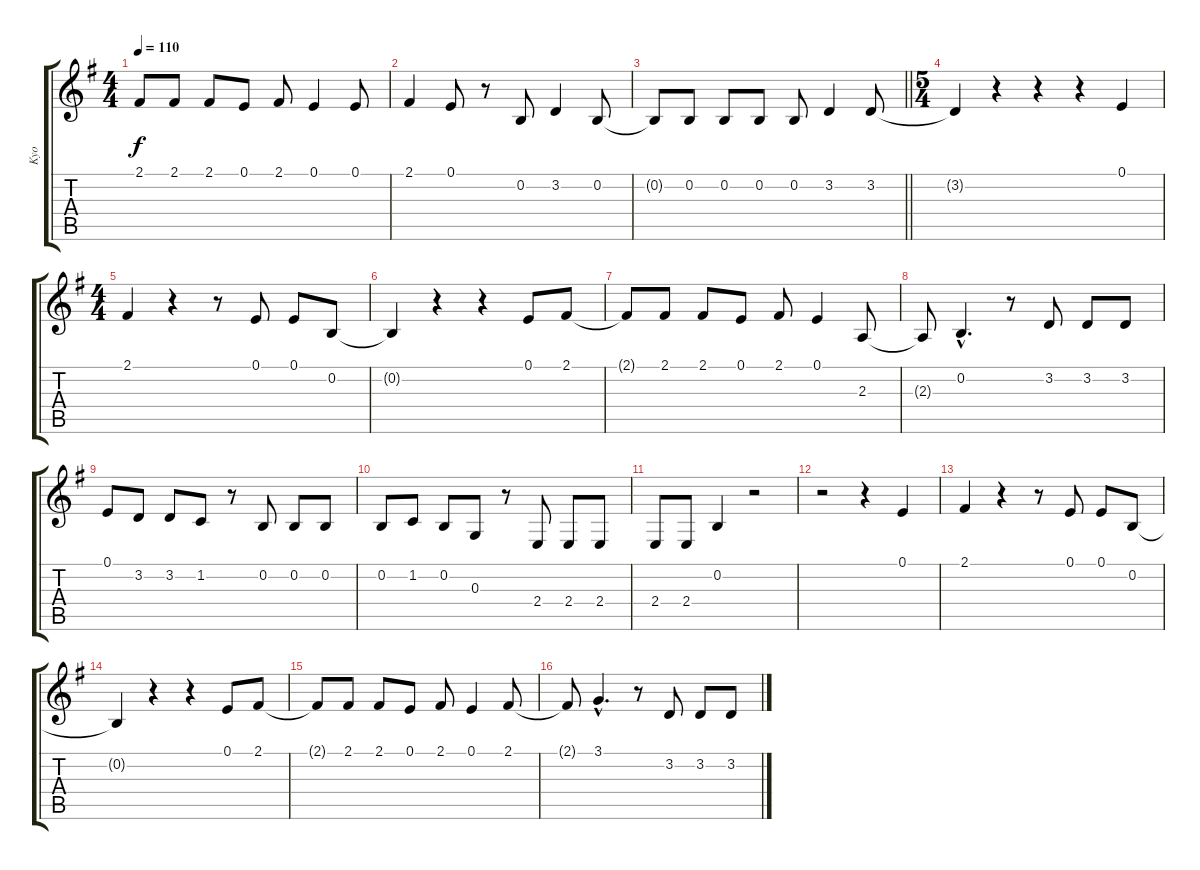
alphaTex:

\track ("Kyo" "Kyo") {instrument clarinet}
\staff {score tabs}
\tuning (E4 B3 G3 D3 A2 E2) {hide}
\ts (4 4)
\tempo 110
\clef g2
\ks g
2.1.8{dy f} 2.1.8 2.1.8 0.1.8 2.1.8 0.1.4 0.1.8 |
2.1.4 0.1.8 r.8 0.2.8 3.2.4 0.2.8 |
\barLineRight lightlight
0.2{t}.8 0.2.8 0.2.8 0.2.8 0.2.8 3.2.4 3.2.8 |
\ts (5 4)
3.2{t}.4 r.4 r.4 r.4 0.1.4 |
\ts (4 4)
2.1.4 r.4 r.8 0.1.8 0.1.8 0.2.8 |
0.2{t}.4 r.4 r.4 0.1.8 2.1.8 |
2.1{t}.8 2.1.8 2.1.8 0.1.8 2.1.8 0.1.4 2.3.8 |
2.3{t}.8 0.2{hac}.4{d} r.8 3.2.8 3.2.8 3.2.8 |
0.1.8 3.2.8 3.2.8 1.2.8 r.8 0.2.8 0.2.8 0.2.8 |
0.2.8 1.2.8 0.2.8 0.3.8 r.8 2.4.8 2.4.8 2.4.8 |
2.4.8 2.4.8 0.2.4 r.2 |
r.2 r.4 0.1.4 |
2.1.4 r.4 r.8 0.1.8 0.1.8 0.2.8 |
0.2{t}.4 r.4 r.4 0.1.8 2.1.8 |
2.1{t}.8 2.1.8 2.1.8 0.1.8 2.1.8 0.1.4 2.1.8 |
2.1{t}.8 3.1{hac}.4{d} r.8 3.2.8 3.2.8 3.2.8
